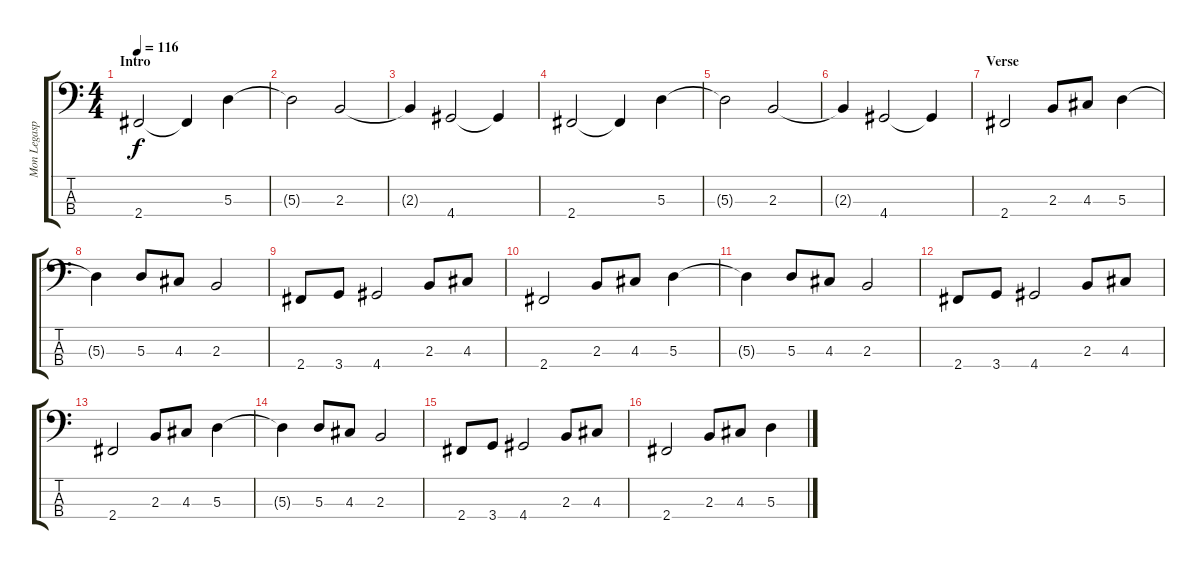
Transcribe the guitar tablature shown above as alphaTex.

\track ("Mon Legaspi" "Mon Legasp") {instrument electricbasspick}
\staff {score tabs}
\tuning (G2 D2 A1 E1) {hide}
\ts (4 4)
\section ("" "Intro")
\tempo 116
\clef f4
\ks c
2.4.2{dy f instrument electricbasspick} 2.4{t}.4 5.3.4 |
5.3{t}.2 2.3.2 |
2.3{t}.4 4.4.2 4.4{t}.4 |
2.4.2 2.4{t}.4 5.3.4 |
5.3{t}.2 2.3.2 |
2.3{t}.4 4.4.2 4.4{t}.4 |
\section ("" "Verse")
2.4.2 2.3.8 4.3.8 5.3.4 |
5.3{t}.4 5.3.8 4.3.8 2.3.2 |
2.4.8 3.4.8 4.4.2 2.3.8 4.3.8 |
2.4.2 2.3.8 4.3.8 5.3.4 |
5.3{t}.4 5.3.8 4.3.8 2.3.2 |
2.4.8 3.4.8 4.4.2 2.3.8 4.3.8 |
2.4.2 2.3.8 4.3.8 5.3.4 |
5.3{t}.4 5.3.8 4.3.8 2.3.2 |
2.4.8 3.4.8 4.4.2 2.3.8 4.3.8 |
2.4.2 2.3.8 4.3.8 5.3.4
